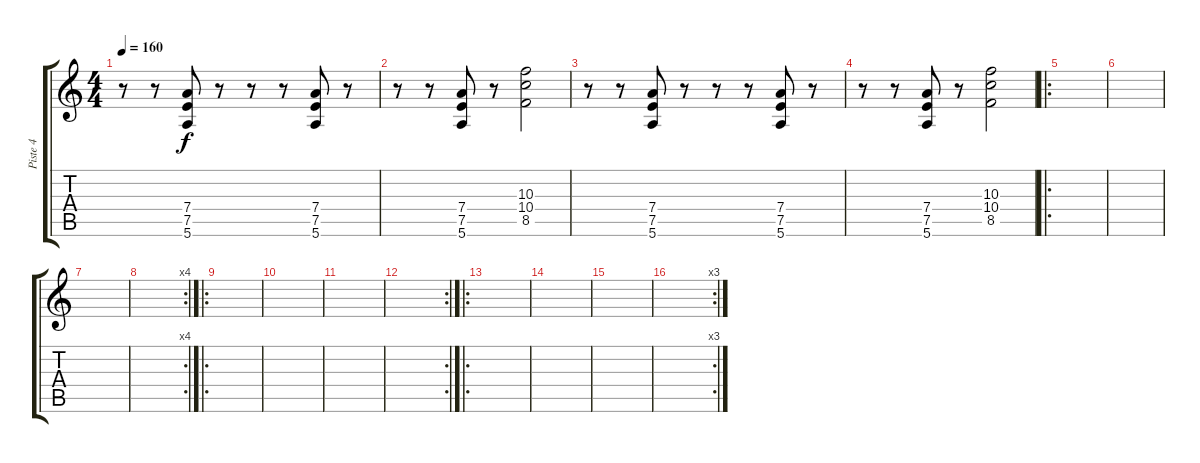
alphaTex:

\track ("Piste 4" "Piste 4") {instrument distortionguitar}
\staff {score tabs}
\tuning (E4 B3 G3 D3 A2 E2) {hide}
\ts (4 4)
\tempo 160
\clef g2
\ks c
r.8{dy f} r.8 (7.4 7.5 5.6).8 r.8 r.8 r.8 (7.4 7.5 5.6).8 r.8 |
r.8 r.8 (7.4 7.5 5.6).8 r.8 (10.3 10.4 8.5).2 |
r.8 r.8 (7.4 7.5 5.6).8 r.8 r.8 r.8 (7.4 7.5 5.6).8 r.8 |
r.8 r.8 (7.4 7.5 5.6).8 r.8 (10.3 10.4 8.5).2 |
\ro
|
|
|
\rc 4
|
\ro
|
|
|
\rc 2
|
\ro
|
|
|
\rc 3
